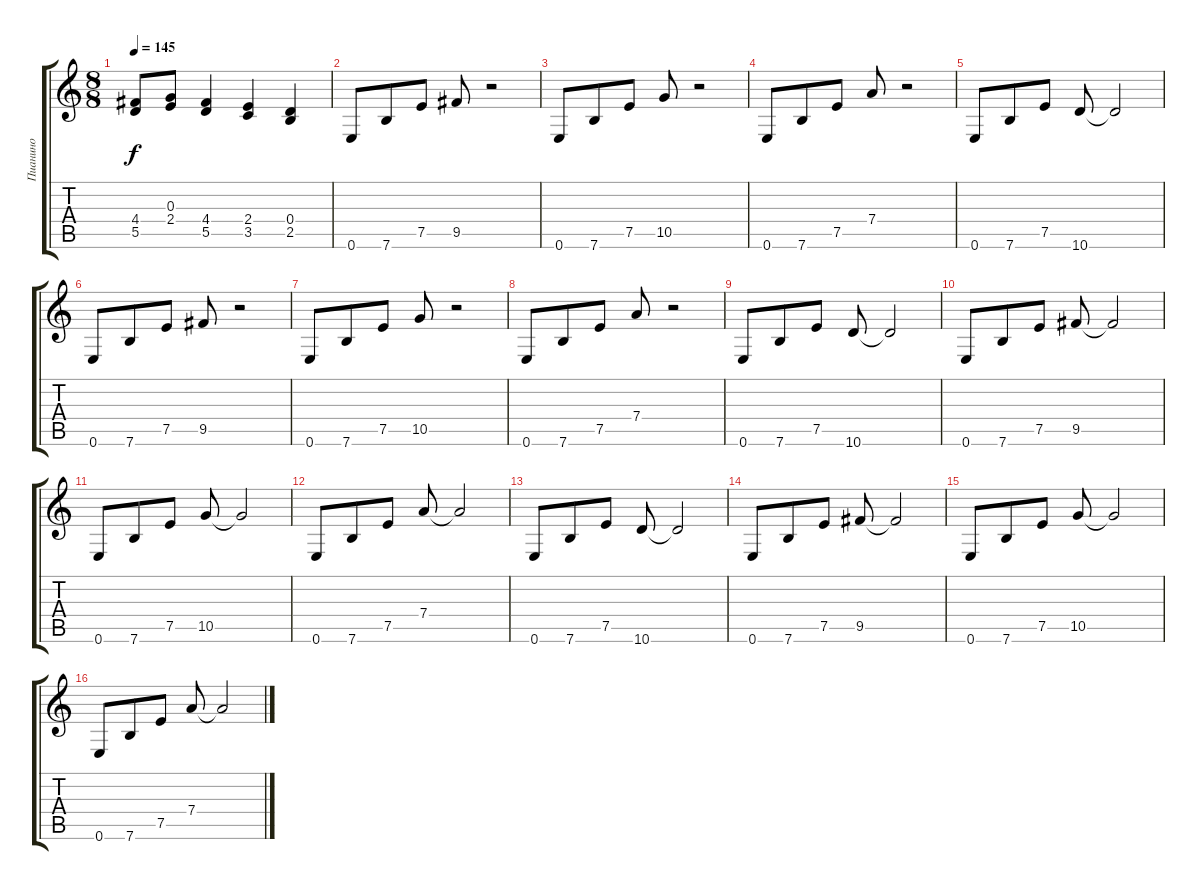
\track ("Пианино" "Пианино") {instrument distortionguitar}
\staff {score tabs}
\tuning (E4 B3 G3 D3 A2 E2) {hide}
\ts (8 8)
\tempo 145
\clef g2
\ks c
(4.4 5.5).8{dy f} (0.3 2.4).8 (4.4 5.5).4 (2.4 3.5).4 (0.4 2.5).4 |
0.6.8 7.6.8 7.5.8 9.5.8 r.2 |
0.6.8 7.6.8 7.5.8 10.5.8 r.2 |
0.6.8 7.6.8 7.5.8 7.4.8 r.2 |
0.6.8 7.6.8 7.5.8 10.6.8 10.6{t}.2 |
0.6.8 7.6.8 7.5.8 9.5.8 r.2 |
0.6.8 7.6.8 7.5.8 10.5.8 r.2 |
0.6.8 7.6.8 7.5.8 7.4.8 r.2 |
0.6.8 7.6.8 7.5.8 10.6.8 10.6{t}.2 |
0.6.8 7.6.8 7.5.8 9.5.8 9.5{t}.2 |
0.6.8 7.6.8 7.5.8 10.5.8 10.5{t}.2 |
0.6.8 7.6.8 7.5.8 7.4.8 7.4{t}.2 |
0.6.8 7.6.8 7.5.8 10.6.8 10.6{t}.2 |
0.6.8 7.6.8 7.5.8 9.5.8 9.5{t}.2 |
0.6.8 7.6.8 7.5.8 10.5.8 10.5{t}.2 |
0.6.8 7.6.8 7.5.8 7.4.8 7.4{t}.2
